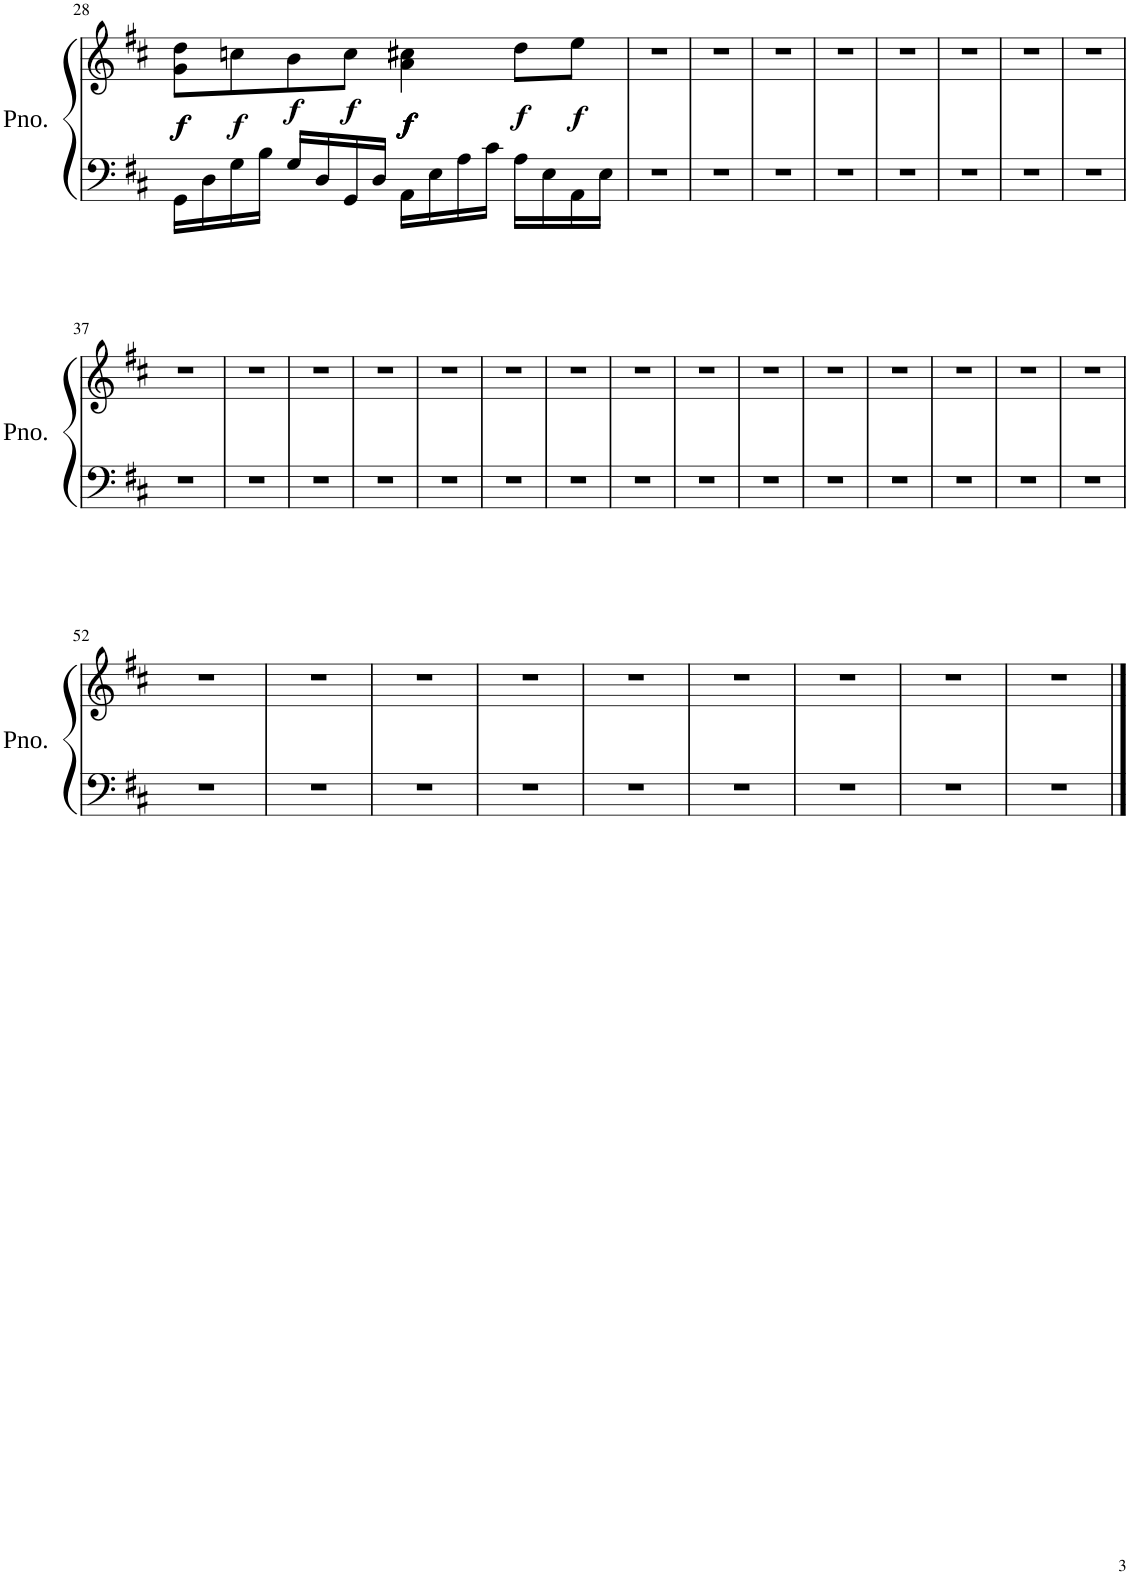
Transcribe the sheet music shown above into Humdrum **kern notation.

**kern	**kern	**dynam
*part1	*part1	*part1
*staff2	*staff1	*staff1/2
*I"Piano	*	*
*I'Pno.	*	*
!!LO:PB:g=z
*clefF4	*clefG2	*
*k[f#c#]	*k[f#c#]	*
*M4/4	*M4/4	*
=28	=28	=28
!	!	!LO:DY:b
!	!	!LO:DY:n=1:b
16GG\LL	8g\ 8dd\L	f f
16D\	.	.
!	!	!LO:DY:n=2:b
16G\	8ccn\	f
16B\JJ	.	.
!	!	!LO:DY:n=3:b
16G/LL	8b\	f
16D/	.	.
!	!	!LO:DY:n=4:b
16GG/	8cc\J	f
16D/JJ	.	.
!	!	!LO:DY:n=5:b
!	!	!LO:DY:n=6:b
!	!	!LO:DY:n=7:b
!	!	!LO:DY:n=8:b
16AA\LL	4a\ 4cc#X\	f f f f
16E\	.	.
16A\	.	.
16c#\JJ	.	.
!	!	!LO:DY:n=9:b
16A\LL	8dd\L	f
16E\	.	.
!	!	!LO:DY:n=10:b
16AA\	8ee\J	f
16E\JJ	.	.
=29	=29	=29
1r	1r	.
=30	=30	=30
1r	1r	.
=31	=31	=31
1r	1r	.
=32	=32	=32
1r	1r	.
=33	=33	=33
1r	1r	.
=34	=34	=34
1r	1r	.
=35	=35	=35
1r	1r	.
=36	=36	=36
1r	1r	.
!!LO:LB:g=z
=37	=37	=37
1r	1r	.
=38	=38	=38
1r	1r	.
=39	=39	=39
1r	1r	.
=40	=40	=40
1r	1r	.
=41	=41	=41
1r	1r	.
=42	=42	=42
1r	1r	.
=43	=43	=43
1r	1r	.
=44	=44	=44
1r	1r	.
=45	=45	=45
1r	1r	.
=46	=46	=46
1r	1r	.
=47	=47	=47
1r	1r	.
=48	=48	=48
1r	1r	.
=49	=49	=49
1r	1r	.
=50	=50	=50
1r	1r	.
=51	=51	=51
1r	1r	.
!!LO:LB:g=z
=52	=52	=52
1r	1r	.
=53	=53	=53
1r	1r	.
=54	=54	=54
1r	1r	.
=55	=55	=55
1r	1r	.
=56	=56	=56
1r	1r	.
=57	=57	=57
1r	1r	.
=58	=58	=58
1r	1r	.
=59	=59	=59
1r	1r	.
=60	=60	=60
1r	1r	.
==	==	==
*-	*-	*-
